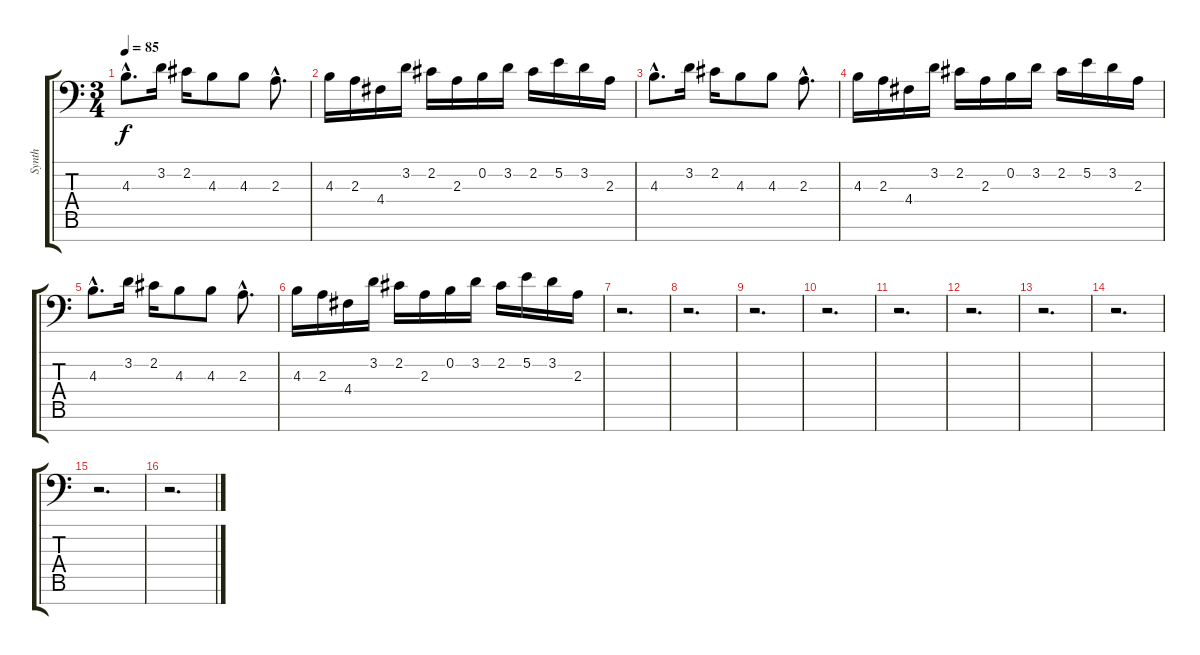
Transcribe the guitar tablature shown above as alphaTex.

\track ("Synth" "Synth") {instrument stringensemble1}
\staff {score tabs}
\tuning (E4 B3 G3 D3 A2 E2 C-1) {hide}
\ts (3 4)
\tempo 85
\clef f4
\ks c
4.3{hac}.8{d dy f} 3.2.16 2.2.16 4.3.8 4.3.8 2.3{hac}.8{d} |
4.3.16 2.3.16 4.4.16 3.2.16 2.2.16 2.3.16 0.2.16 3.2.16 2.2.16 5.2.16 3.2.16 2.3.16 |
4.3{hac}.8{d} 3.2.16 2.2.16 4.3.8 4.3.8 2.3{hac}.8{d} |
4.3.16 2.3.16 4.4.16 3.2.16 2.2.16 2.3.16 0.2.16 3.2.16 2.2.16 5.2.16 3.2.16 2.3.16 |
4.3{hac}.8{d} 3.2.16 2.2.16 4.3.8 4.3.8 2.3{hac}.8{d} |
4.3.16 2.3.16 4.4.16 3.2.16 2.2.16 2.3.16 0.2.16 3.2.16 2.2.16 5.2.16 3.2.16 2.3.16 |
r.2{d} |
r.2{d} |
r.2{d} |
r.2{d} |
r.2{d} |
r.2{d} |
r.2{d} |
r.2{d} |
r.2{d} |
r.2{d}
